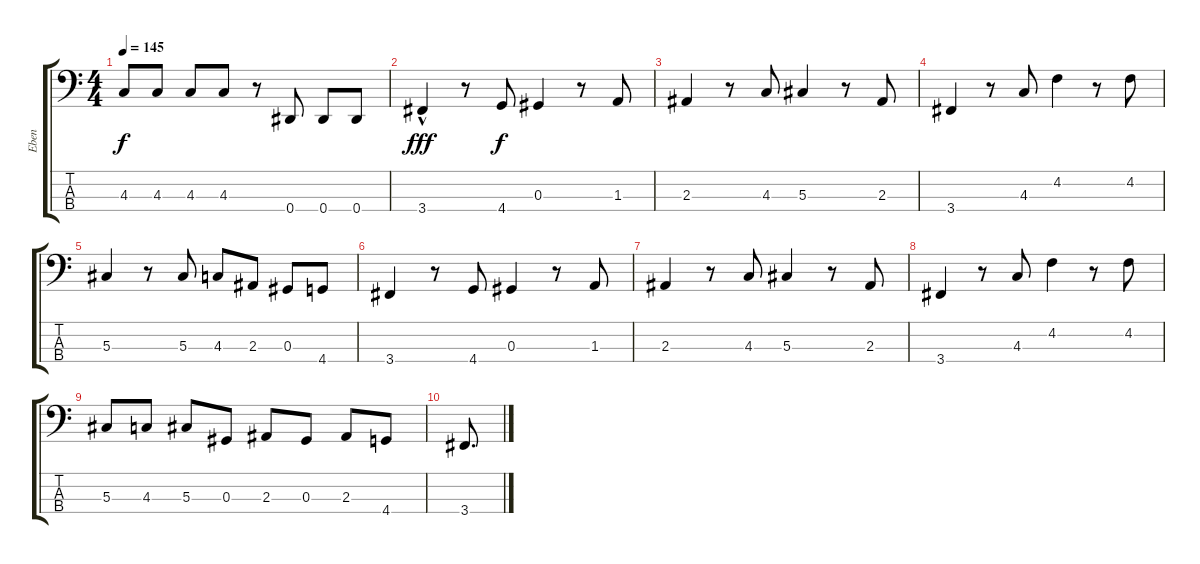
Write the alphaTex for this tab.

\track ("Eben" "Eben") {instrument electricbassfinger}
\staff {score tabs}
\tuning (Gb2 Db2 Ab1 Eb1) {hide}
\ts (4 4)
\tempo 145
\clef f4
\ks c
4.3.8{dy f} 4.3.8 4.3.8 4.3.8 r.8 0.4.8 0.4.8 0.4.8 |
3.4{hac}.4{dy fff} r.8 4.4.8{dy f} 0.3.4 r.8 1.3.8 |
2.3.4 r.8 4.3.8 5.3.4 r.8 2.3.8 |
3.4.4 r.8 4.3.8 4.2.4 r.8 4.2.8 |
5.3.4 r.8 5.3.8 4.3.8 2.3.8 0.3.8 4.4.8 |
3.4.4 r.8 4.4.8 0.3.4 r.8 1.3.8 |
2.3.4 r.8 4.3.8 5.3.4 r.8 2.3.8 |
3.4.4 r.8 4.3.8 4.2.4 r.8 4.2.8 |
5.3.8 4.3.8 5.3.8 0.3.8 2.3.8 0.3.8 2.3.8 4.4.8 |
3.4.8{d}
